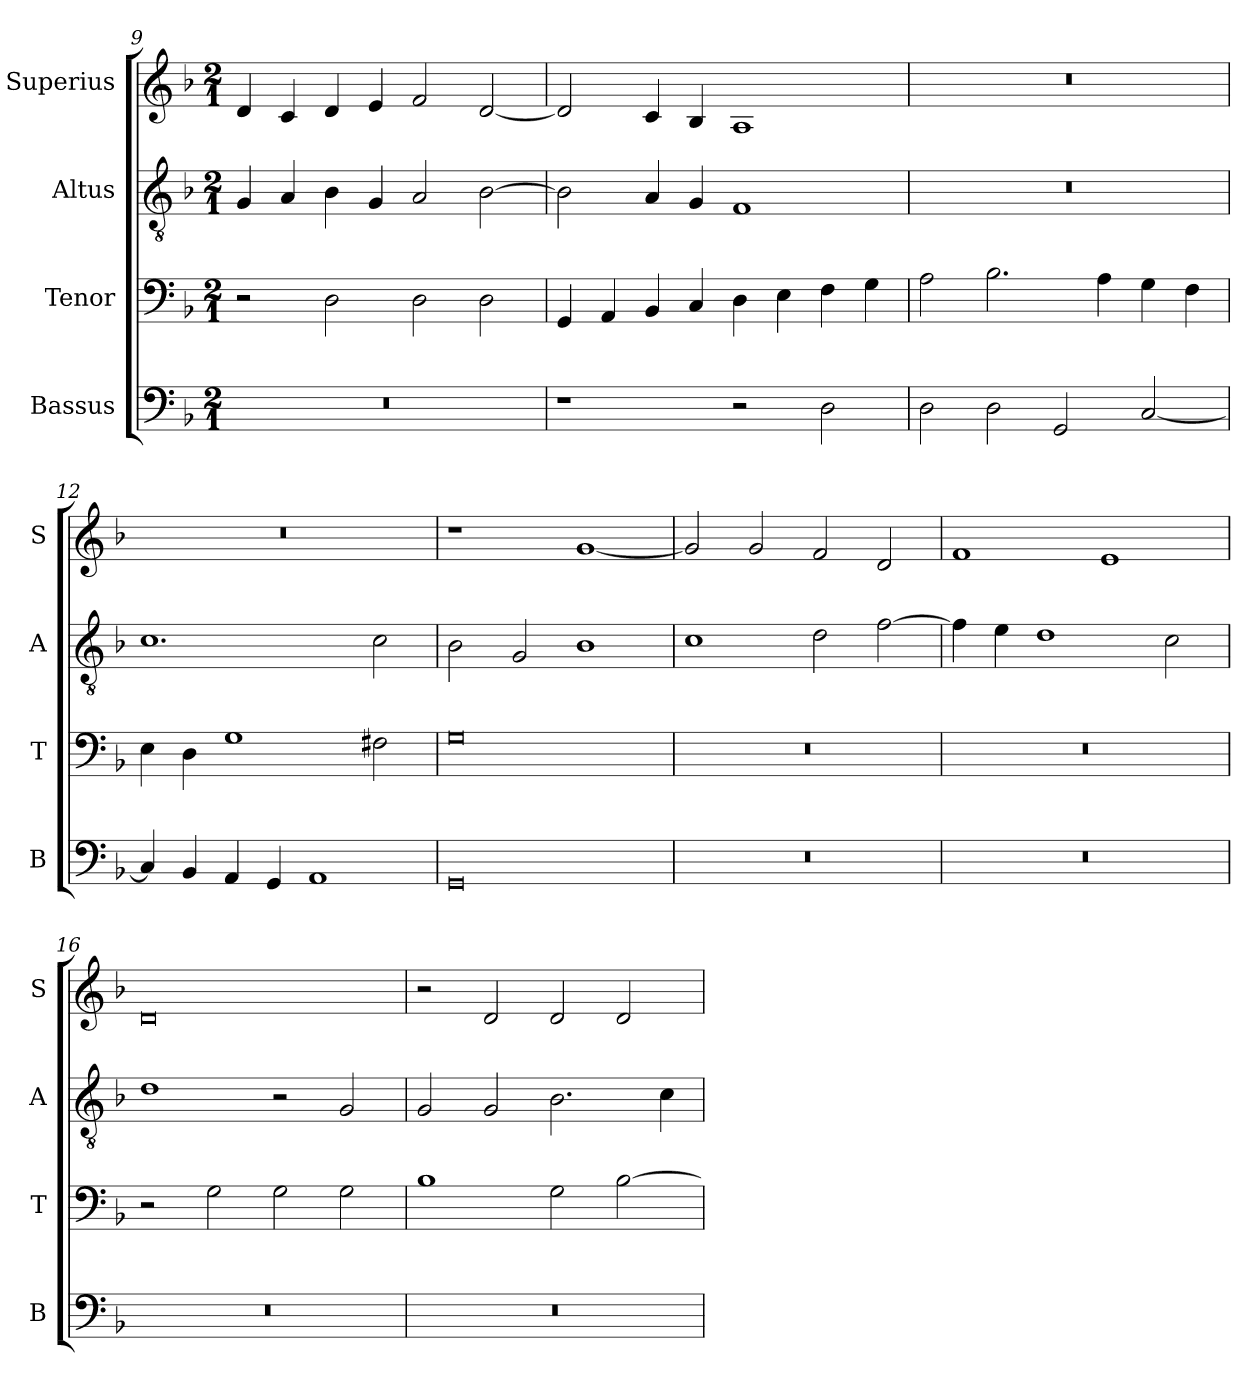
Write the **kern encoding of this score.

**kern	**kern	**kern	**kern
*part4	*part3	*part2	*part1
*staff4	*staff3	*staff2	*staff1
*I"Bassus	*I"Tenor	*I"Altus	*I"Superius
*I'B	*I'T	*I'A	*I'S
*clefF4	*clefF4	*clefGv2	*clefG2
*k[b-]	*k[b-]	*k[b-]	*k[b-]
*F:	*F:	*F:	*F:
*M2/1	*M2/1	*M2/1	*M2/1
=9	=9	=9	=9
0r	2r	4G	4d
.	.	4A	4c
.	2D	4B-	4d
.	.	4G	4e
.	2D	2A	2f
.	2D	[2B-	[2d
=10	=10	=10	=10
1r	4GG	2B-]	2d]
.	4AA	.	.
.	4BB-	4A	4c
.	4C	4G	4B-
2r	4D	1F	1A
.	4E	.	.
2D	4F	.	.
.	4G	.	.
=11	=11	=11	=11
2D	2A	0r	0r
2D	2.B-	.	.
2GG	.	.	.
.	4A	.	.
[2C	4G	.	.
.	4F	.	.
=12	=12	=12	=12
4C]	4E	1.c	0r
4BB-	4D	.	.
4AA	1G	.	.
4GG	.	.	.
1AA	.	.	.
.	2F#X	2c	.
=13	=13	=13	=13
0GG	0G	2B-	1r
.	.	2G	.
.	.	1B-	[1g
=14	=14	=14	=14
0r	0r	1c	2g]
.	.	.	2g
.	.	2d	2f
.	.	[2f	2d
=15	=15	=15	=15
0r	0r	4f]	1f
.	.	4e	.
.	.	1d	.
.	.	.	1e
.	.	2c	.
=16	=16	=16	=16
0r	2r	1d	0d
.	2G	.	.
.	2G	2r	.
.	2G	2G	.
=17	=17	=17	=17
0r	1B-	2G	2r
.	.	2G	2d
.	2G	2.B-	2d
.	[2B-	.	2d
.	.	4c	.
=	=	=	=
*-	*-	*-	*-
